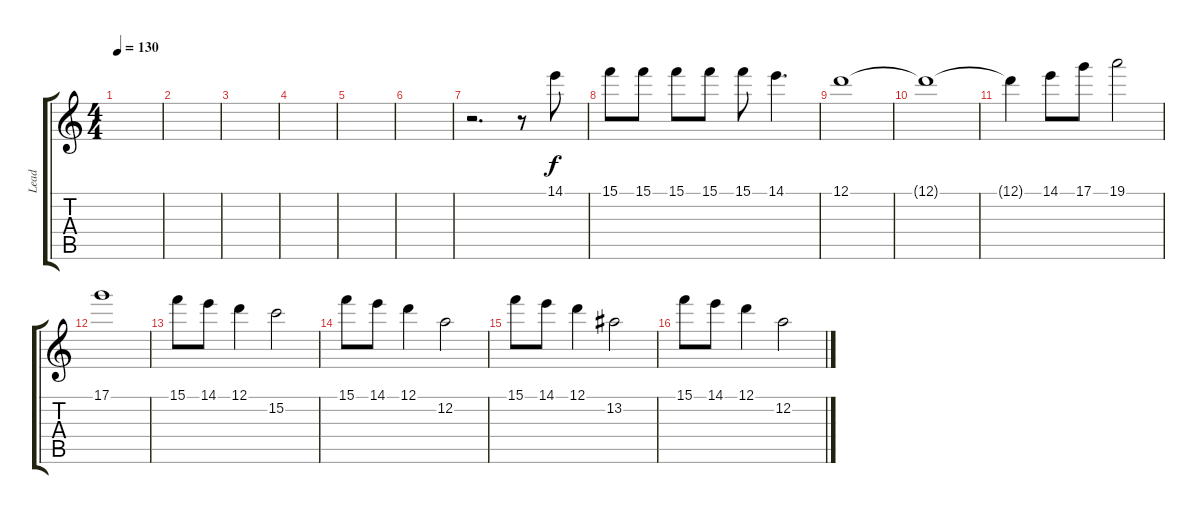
\track ("Lead" "Lead") {instrument overdrivenguitar}
\staff {score tabs}
\tuning (D4 A3 F3 C3 G2 D2) {hide}
\ts (4 4)
\tempo 130
\clef g2
\ks c
|
|
|
|
|
|
r.2{d} r.8 14.1.8 |
15.1.8 15.1.8 15.1.8 15.1.8 15.1.8 14.1.4{d} |
12.1.1 |
12.1{t}.1 |
12.1{t}.4 14.1.8 17.1.8 19.1.2 |
17.1.1 |
15.1.8 14.1.8 12.1.4 15.2.2 |
15.1.8 14.1.8 12.1.4 12.2.2 |
15.1.8 14.1.8 12.1.4 13.2.2 |
15.1.8 14.1.8 12.1.4 12.2.2
